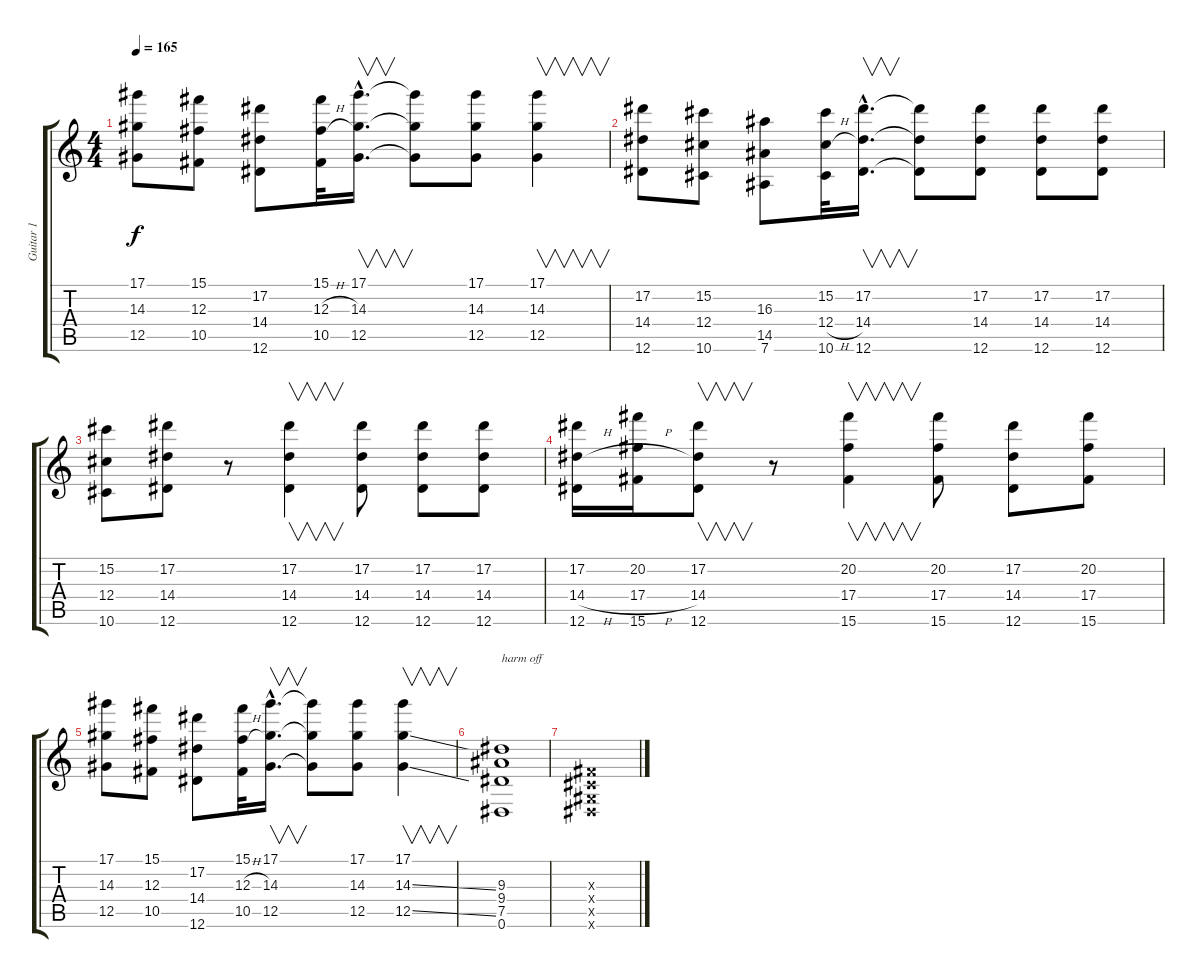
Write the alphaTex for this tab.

\track ("Guitar 1" "Guitar 1") {instrument overdrivenguitar}
\staff {score tabs}
\tuning (Eb4 Bb3 Gb3 Db3 Ab2 Eb2) {hide}
\ts (4 4)
\tempo 165
\clef g2
\ks c
(17.1 14.3 12.5).8{dy f} (15.1 12.3 10.5).8 (17.2 14.4 12.6).8 (15.1 12.3{h} 10.5).32 (17.1{hac} 14.3{hac} 12.5{hac}).16{v d} (17.1{t} 14.3{t} 12.5{t}).8 (17.1 14.3 12.5).8 (17.1 14.3 12.5).4{v} |
(17.2 14.4 12.6).8{volume 6} (15.2 12.4 10.6).8 (16.3 14.5 7.6).8 (15.2 12.4{h} 10.6).32 (17.2{hac} 14.4{hac} 12.6{hac}).16{v d} (17.2{t} 14.4{t} 12.6{t}).8 (17.2 14.4 12.6).8 (17.2 14.4 12.6).8 (17.2 14.4 12.6).8 |
(15.2 12.4 10.6).8 (17.2 14.4 12.6).8 r.8 (17.2 14.4 12.6).4{v} (17.2 14.4 12.6).8 (17.2 14.4 12.6).8 (17.2 14.4 12.6).8 |
(17.2 14.4{h} 12.6).16{volume 1} (20.2 17.4{h} 15.6).16 (17.2 14.4 12.6).8{v} r.8 (20.2 17.4 15.6).4{v} (20.2 17.4 15.6).8 (17.2 14.4 12.6).8 (20.2 17.4 15.6).8 |
(17.1 14.3 12.5).8 (15.1 12.3 10.5).8 (17.2 14.4 12.6).8 (15.1 12.3{h} 10.5).32 (17.1{hac} 14.3{hac} 12.5{hac}).16{v d} (17.1{t} 14.3{t} 12.5{t}).8 (17.1 14.3 12.5).8 (17.1 14.3{ss} 12.5{ss}).4{v} |
(9.3 9.4 7.5 0.6).1{txt "harm off" volume 0} |
(0.3{x} 0.4{x} 0.5{x} 0.6{x}).1
